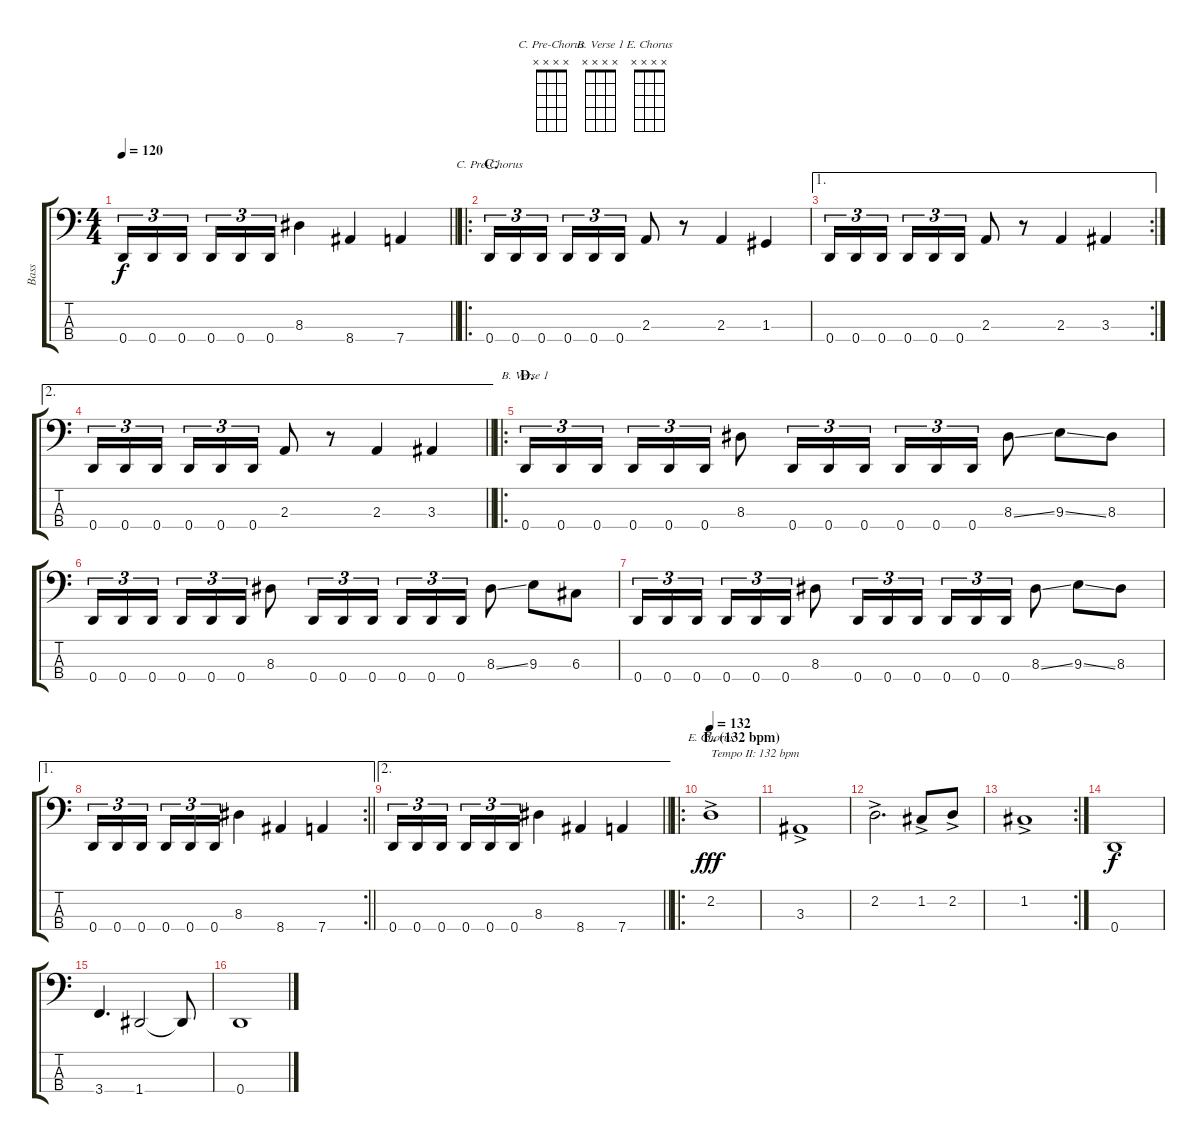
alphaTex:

\track ("Bass " "Bass ") {instrument electricbassfinger}
\staff {score tabs}
\tuning (F2 C2 G1 D1) {hide}
\chord ("C. Pre-Chorus" x x x x)
\chord ("B. Verse 1" x x x x)
\chord ("E. Chorus" x x x x)
\ts (4 4)
\tempo 120
\clef f4
\barLineRight lightlight
\ks c
0.4.16{tu (3 2) dy f} 0.4.16{tu (3 2)} 0.4.16{tu (3 2) beam splitsecondary} 0.4.16{tu (3 2)} 0.4.16{tu (3 2)} 0.4.16{tu (3 2)} 8.3.4 8.4.4 7.4.4 |
\ro
\section ("" "C.")
0.4.16{tu (3 2) ch "C. Pre-Chorus"} 0.4.16{tu (3 2)} 0.4.16{tu (3 2) beam splitsecondary} 0.4.16{tu (3 2)} 0.4.16{tu (3 2)} 0.4.16{tu (3 2)} 2.3.8 r.8 2.3.4 1.3.4 |
\ae 1
\rc 2
0.4.16{tu (3 2)} 0.4.16{tu (3 2)} 0.4.16{tu (3 2) beam splitsecondary} 0.4.16{tu (3 2)} 0.4.16{tu (3 2)} 0.4.16{tu (3 2)} 2.3.8 r.8 2.3.4 3.3.4 |
\ae 2
\barLineRight lightlight
0.4.16{tu (3 2)} 0.4.16{tu (3 2)} 0.4.16{tu (3 2) beam splitsecondary} 0.4.16{tu (3 2)} 0.4.16{tu (3 2)} 0.4.16{tu (3 2)} 2.3.8 r.8 2.3.4 3.3.4 |
\ro
\section ("" "D.")
0.4.16{tu (3 2) ch "B. Verse 1"} 0.4.16{tu (3 2)} 0.4.16{tu (3 2) beam splitsecondary} 0.4.16{tu (3 2)} 0.4.16{tu (3 2)} 0.4.16{tu (3 2)} 8.3.8 0.4.16{tu (3 2)} 0.4.16{tu (3 2)} 0.4.16{tu (3 2)} 0.4.16{tu (3 2)} 0.4.16{tu (3 2)} 0.4.16{tu (3 2)} 8.3{ss}.8 9.3{ss}.8 8.3.8 |
0.4.16{tu (3 2)} 0.4.16{tu (3 2)} 0.4.16{tu (3 2) beam splitsecondary} 0.4.16{tu (3 2)} 0.4.16{tu (3 2)} 0.4.16{tu (3 2)} 8.3.8 0.4.16{tu (3 2)} 0.4.16{tu (3 2)} 0.4.16{tu (3 2)} 0.4.16{tu (3 2)} 0.4.16{tu (3 2)} 0.4.16{tu (3 2)} 8.3{ss}.8 9.3.8 6.3.8 |
0.4.16{tu (3 2)} 0.4.16{tu (3 2)} 0.4.16{tu (3 2) beam splitsecondary} 0.4.16{tu (3 2)} 0.4.16{tu (3 2)} 0.4.16{tu (3 2)} 8.3.8 0.4.16{tu (3 2)} 0.4.16{tu (3 2)} 0.4.16{tu (3 2)} 0.4.16{tu (3 2)} 0.4.16{tu (3 2)} 0.4.16{tu (3 2)} 8.3{ss}.8 9.3{ss}.8 8.3.8 |
\ae 1
\rc 2
\barLineRight lightlight
0.4.16{tu (3 2)} 0.4.16{tu (3 2)} 0.4.16{tu (3 2) beam splitsecondary} 0.4.16{tu (3 2)} 0.4.16{tu (3 2)} 0.4.16{tu (3 2)} 8.3.4 8.4.4 7.4.4 |
\ae 2
\barLineRight lightlight
0.4.16{tu (3 2)} 0.4.16{tu (3 2)} 0.4.16{tu (3 2) beam splitsecondary} 0.4.16{tu (3 2)} 0.4.16{tu (3 2)} 0.4.16{tu (3 2)} 8.3.4 8.4.4 7.4.4 |
\ro
\section ("" "E. (132 bpm)")
\tempo 132
2.2{ac}.1{ch "E. Chorus" txt "Tempo II: 132 bpm" dy fff instrument overdrivenguitar} |
3.3{ac}.1 |
2.2{ac}.2{d} 1.2{ac}.8 2.2{ac}.8 |
\rc 2
1.2{ac}.1 |
0.4.1{dy f} |
3.4.4{d} 1.4.2 1.4{t}.8 |
0.4.1
